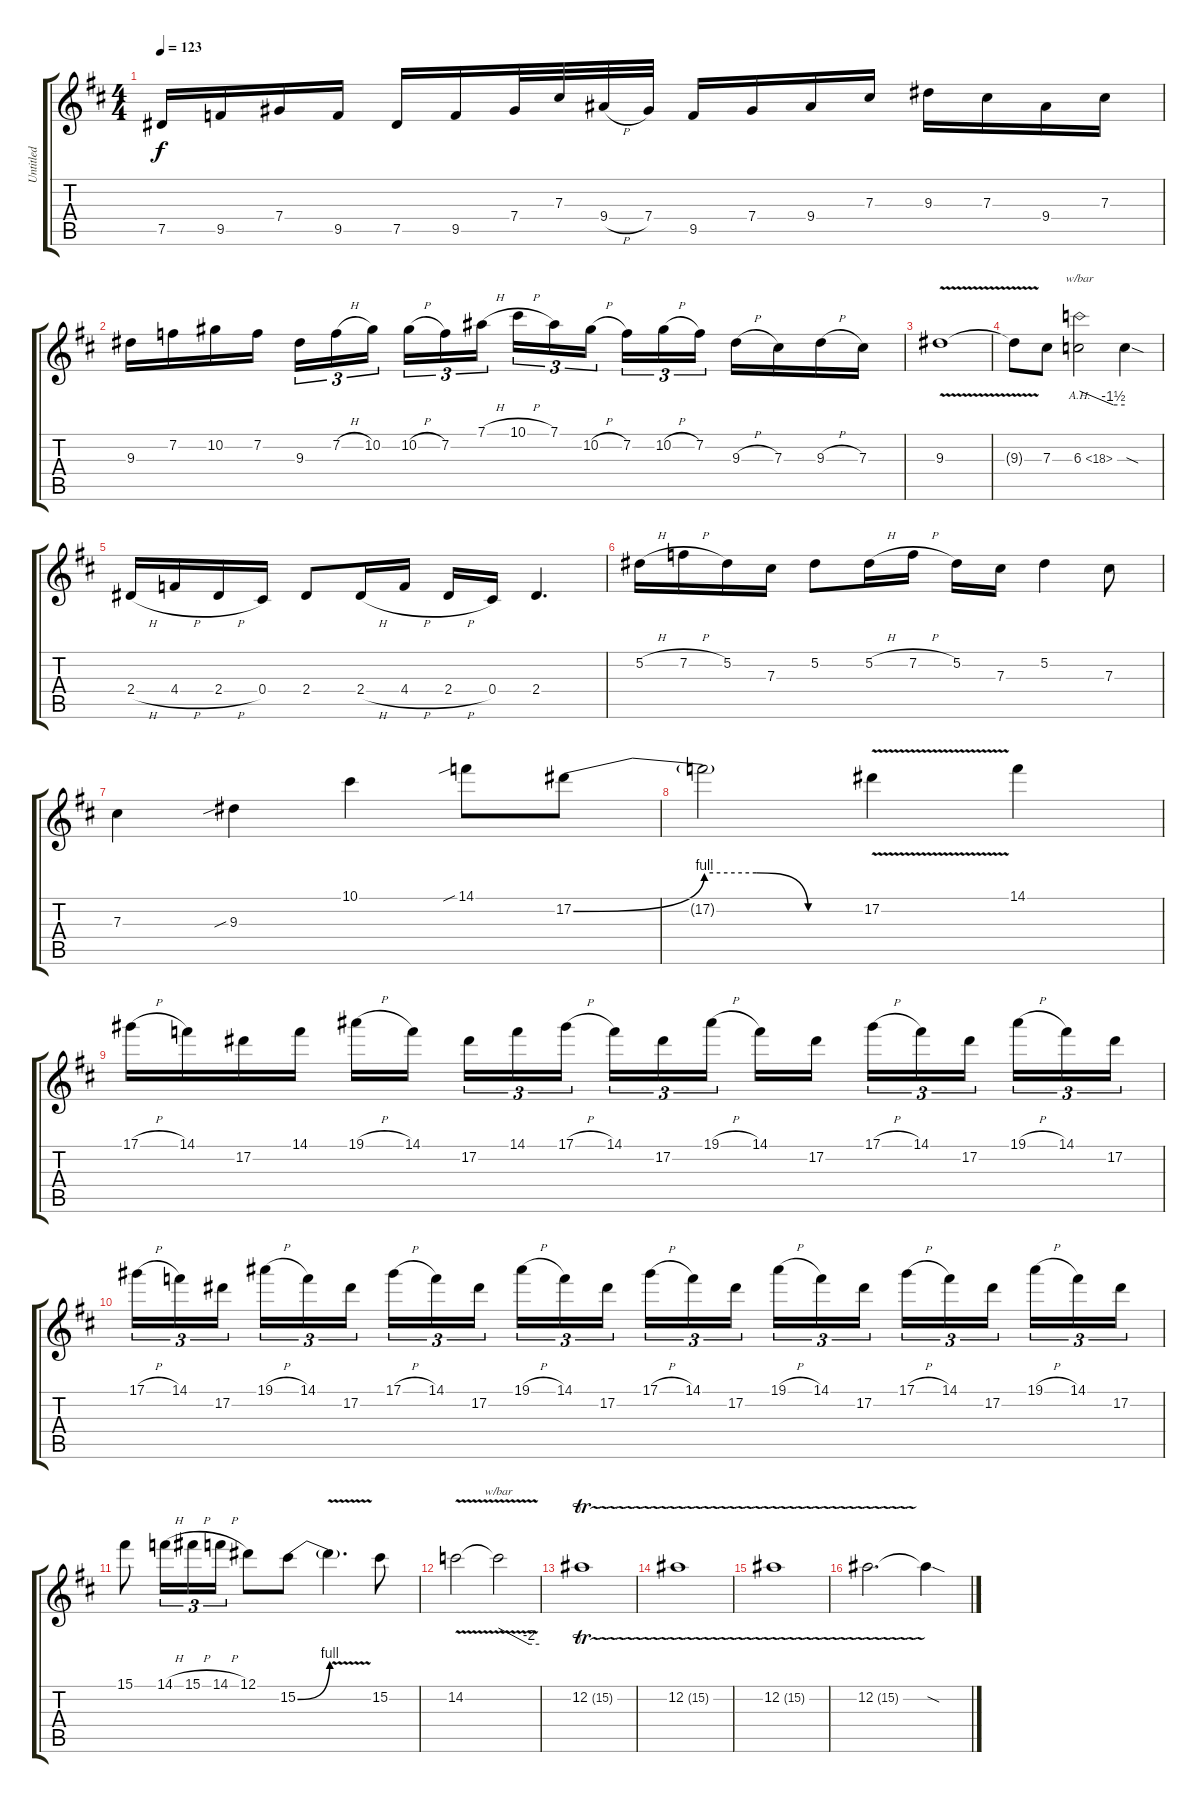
\track ("Untitled" "Untitled") {instrument distortionguitar}
\staff {score tabs}
\tuning (Eb4 Bb3 Gb3 Db3 Ab2 Eb2) {hide}
\ts (4 4)
\tempo 123
\clef g2
\ks d
7.5.16{dy f} 9.5.16 7.4.16 9.5.16 7.5.16 9.5.16 7.4.32 7.3.32 9.4{h}.32 7.4.32 9.5.16 7.4.16 9.4.16 7.3.16 9.3.16 7.3.16 9.4.16 7.3.16 |
9.3.16 7.2.16 10.2.16 7.2.16 9.3.16{tu (3 2)} 7.2{h}.16{tu (3 2)} 10.2.16{tu (3 2) beam splitsecondary} 10.2{h}.16{tu (3 2)} 7.2.16{tu (3 2)} 7.1{h}.16{tu (3 2)} 10.1{h}.16{tu (3 2)} 7.1.16{tu (3 2)} 10.2{h}.16{tu (3 2) beam splitsecondary} 7.2.16{tu (3 2)} 10.2{h}.16{tu (3 2)} 7.2.16{tu (3 2)} 9.3{h}.16 7.3.16 9.3{h}.16 7.3.16 |
9.3{v}.1 |
9.3{t}.8 7.3.8 6.3{ah 12}.2{tbe (custom default 0 0 45 -6 60 -6)} 6.3{sod t}.4 |
2.4{h}.16 4.4{h}.16 2.4{h}.16 0.4.16 2.4.8 2.4{h}.16 4.4{h}.16 2.4{h}.16 0.4.16 2.4.4{d} |
5.2{h}.16 7.2{h}.16 5.2.16 7.3.16 5.2.8 5.2{h}.16 7.2{h}.16 5.2.16 7.3.16 5.2.4 7.3.8 |
7.3.4 9.3{sib}.4 10.1.4 14.1{sib}.8 17.2{be (bend 0 0 60 4)}.8 |
17.2{be (custom 0 4 20 4 40 0 60 0) t}.2 17.2{v}.4 14.1.4 |
17.1{h}.16 14.1.16 17.2.16 14.1.16 19.1{h}.16 14.1.16{beam splitsecondary} 17.2.16{tu (3 2)} 14.1.16{tu (3 2)} 17.1{h}.16{tu (3 2)} 14.1.16{tu (3 2)} 17.2.16{tu (3 2)} 19.1{h}.16{tu (3 2) beam splitsecondary} 14.1.16 17.2.16 17.1{h}.16{tu (3 2)} 14.1.16{tu (3 2)} 17.2.16{tu (3 2) beam splitsecondary} 19.1{h}.16{tu (3 2)} 14.1.16{tu (3 2)} 17.2.16{tu (3 2)} |
17.1{h}.16{tu (3 2)} 14.1.16{tu (3 2)} 17.2.16{tu (3 2) beam splitsecondary} 19.1{h}.16{tu (3 2)} 14.1.16{tu (3 2)} 17.2.16{tu (3 2)} 17.1{h}.16{tu (3 2)} 14.1.16{tu (3 2)} 17.2.16{tu (3 2) beam splitsecondary} 19.1{h}.16{tu (3 2)} 14.1.16{tu (3 2)} 17.2.16{tu (3 2)} 17.1{h}.16{tu (3 2)} 14.1.16{tu (3 2)} 17.2.16{tu (3 2) beam splitsecondary} 19.1{h}.16{tu (3 2)} 14.1.16{tu (3 2)} 17.2.16{tu (3 2)} 17.1{h}.16{tu (3 2)} 14.1.16{tu (3 2)} 17.2.16{tu (3 2) beam splitsecondary} 19.1{h}.16{tu (3 2)} 14.1.16{tu (3 2)} 17.2.16{tu (3 2)} |
15.1.8 14.1{h}.16{tu (3 2)} 15.1{h}.16{tu (3 2)} 14.1{h}.16{tu (3 2)} 12.1.8 15.2{be (bend 0 0 60 4)}.8 15.2{v t}.4{d} 15.2.8 |
14.2{v}.2 14.2{t}.2{tbe (custom default 0 0 45 -8 60 -8)} |
12.2{tr (15 32)}.1 |
12.2{tr (15 32)}.1 |
12.2{tr (15 32)}.1 |
12.2{tr (15 32)}.2{d} 12.2{sod t}.4
